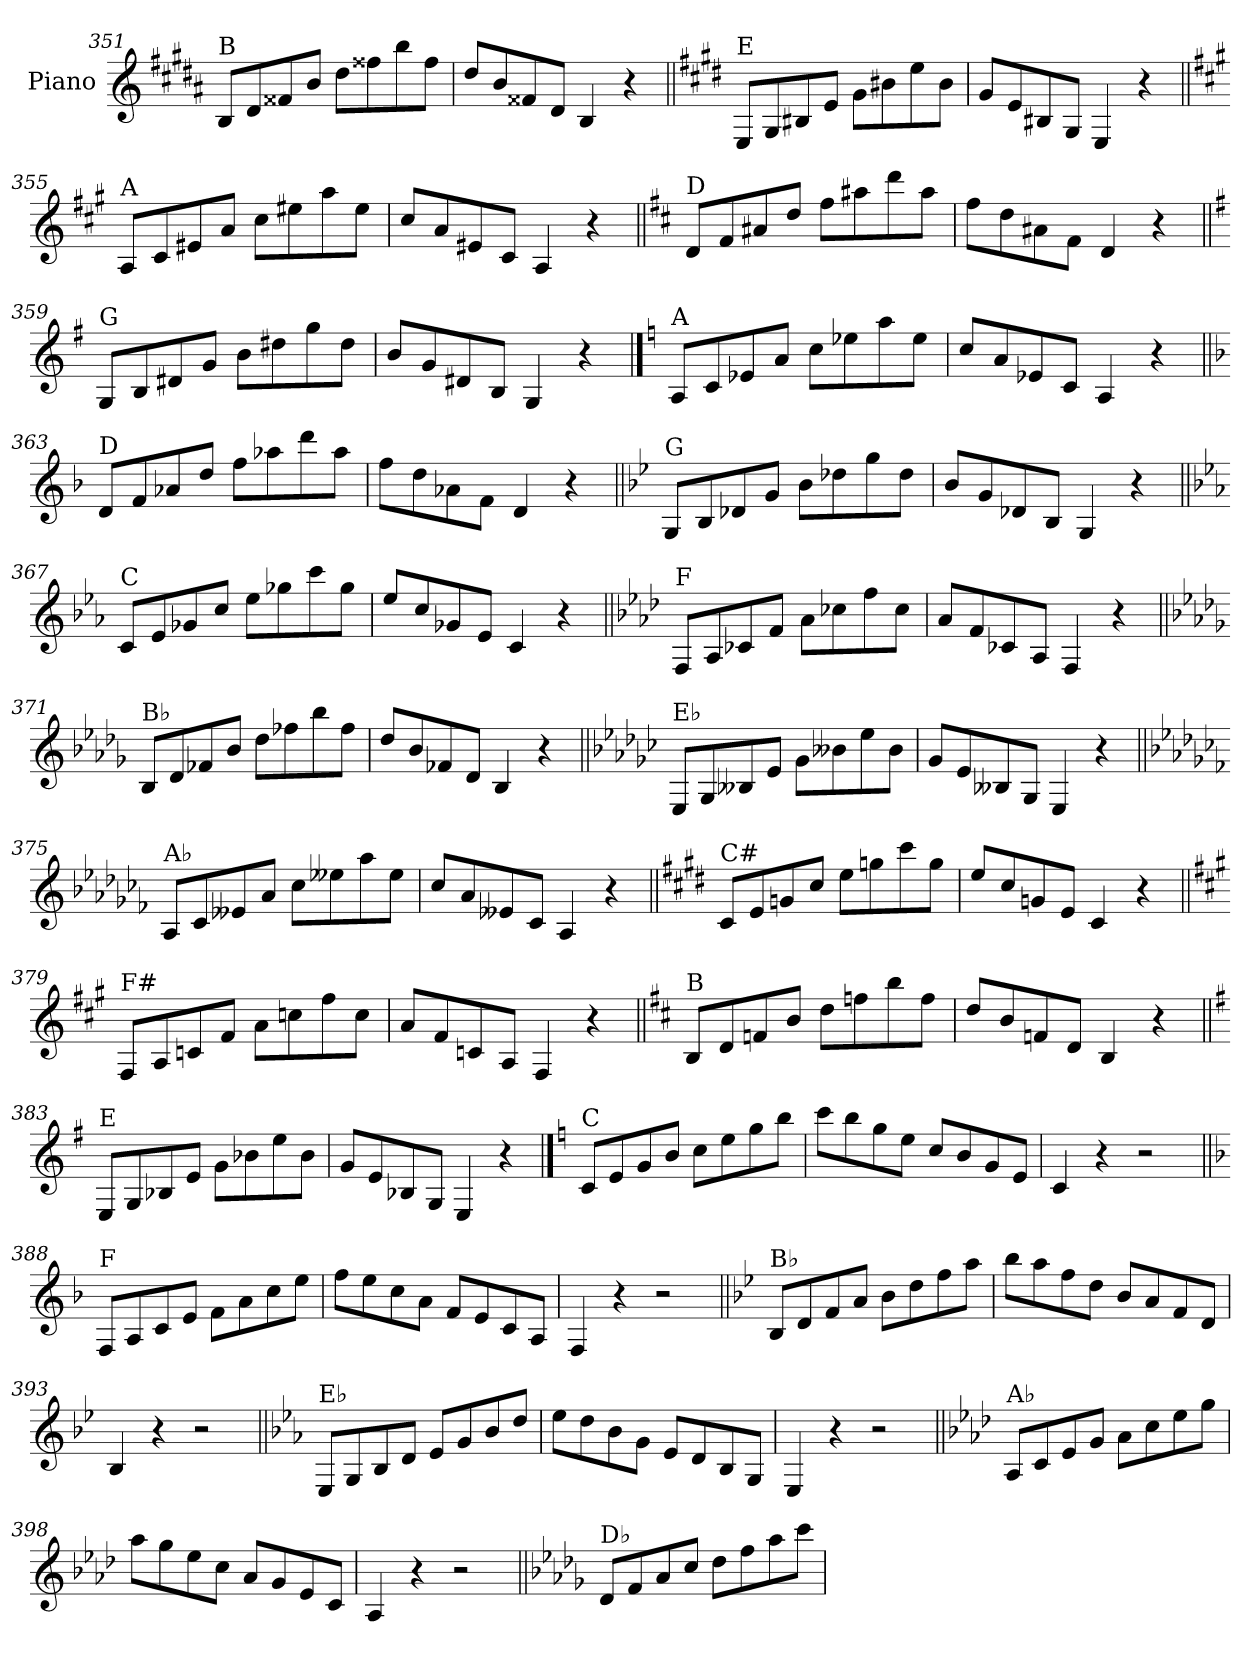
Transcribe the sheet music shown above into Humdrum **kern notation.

**kern
*part1
*staff1
*I"Piano
*I'Pno.
*clefG2
*k[f#c#g#d#a#]
=351
!LO:TX:a:t=B
8B/L
8d#/
8f##X/
8b/J
8dd#\L
8ff##X\
8bb\
8ff##\J
=352
8dd#/L
8b/
8f##X/
8d#/J
4B/
4r
=353||
*k[f#c#g#d#]
!LO:TX:a:t=E
8E/L
8G#/
8B#X/
8e/J
8g#\L
8b#X\
8ee\
8b#\J
=354
8g#/L
8e/
8B#X/
8G#/J
4E/
4r
!!LO:LB:g=z
=355||
*k[f#c#g#]
!LO:TX:a:t=A
8A/L
8c#/
8e#X/
8a/J
8cc#\L
8ee#X\
8aa\
8ee#\J
=356
8cc#/L
8a/
8e#X/
8c#/J
4A/
4r
=357||
*k[f#c#]
!LO:TX:a:t=D
8d/L
8f#/
8a#X/
8dd/J
8ff#\L
8aa#X\
8ddd\
8aa#\J
=358
8ff#\L
8dd\
8a#X\
8f#\J
4d/
4r
=359||
*k[f#]
!LO:TX:a:t=G
8G/L
8B/
8d#X/
8g/J
8b\L
8dd#X\
8gg\
8dd#\J
=360
8b/L
8g/
8d#X/
8B/J
4G/
4r
!!LO:LB:g=z
==361
*k[]
!LO:TX:a:t=A
8A/L
8c/
8e-X/
8a/J
8cc\L
8ee-X\
8aa\
8ee-\J
=362
8cc/L
8a/
8e-X/
8c/J
4A/
4r
=363||
*k[b-]
!LO:TX:a:t=D
8d/L
8f/
8a-X/
8dd/J
8ff\L
8aa-X\
8ddd\
8aa-\J
=364
8ff\L
8dd\
8a-X\
8f\J
4d/
4r
=365||
*k[b-e-]
!LO:TX:a:t=G
8G/L
8B-/
8d-X/
8g/J
8b-\L
8dd-X\
8gg\
8dd-\J
=366
8b-/L
8g/
8d-X/
8B-/J
4G/
4r
!!LO:LB:g=z
=367||
*k[b-e-a-]
!LO:TX:a:t=C
8c/L
8e-/
8g-X/
8cc/J
8ee-\L
8gg-X\
8ccc\
8gg-\J
=368
8ee-/L
8cc/
8g-X/
8e-/J
4c/
4r
=369||
*k[b-e-a-d-]
!LO:TX:a:t=F
8F/L
8A-/
8c-X/
8f/J
8a-\L
8cc-X\
8ff\
8cc-\J
=370
8a-/L
8f/
8c-X/
8A-/J
4F/
4r
=371||
*k[b-e-a-d-g-]
!LO:TX:a:t=B♭
8B-/L
8d-/
8f-X/
8b-/J
8dd-\L
8ff-X\
8bb-\
8ff-\J
=372
8dd-/L
8b-/
8f-X/
8d-/J
4B-/
4r
!!LO:LB:g=z
=373||
*k[b-e-a-d-g-c-]
!LO:TX:a:t=E♭
8E-/L
8G-/
8B--X/
8e-/J
8g-\L
8b--X\
8ee-\
8b--\J
=374
8g-/L
8e-/
8B--X/
8G-/J
4E-/
4r
=375||
*k[b-e-a-d-g-c-f-]
!LO:TX:a:t=A♭
8A-/L
8c-/
8e--X/
8a-/J
8cc-\L
8ee--X\
8aa-\
8ee--\J
=376
8cc-/L
8a-/
8e--X/
8c-/J
4A-/
4r
=377||
*k[f#c#g#d#]
!LO:TX:a:t=C#
8c#/L
8e/
8gn/
8cc#/J
8ee\L
8ggn\
8ccc#\
8gg\J
=378
8ee/L
8cc#/
8gn/
8e/J
4c#/
4r
!!LO:LB:g=z
=379||
*k[f#c#g#]
!LO:TX:a:t=F#
8F#/L
8A/
8cn/
8f#/J
8a\L
8ccn\
8ff#\
8cc\J
=380
8a/L
8f#/
8cn/
8A/J
4F#/
4r
=381||
*k[f#c#]
!LO:TX:a:t=B
8B/L
8d/
8fn/
8b/J
8dd\L
8ffn\
8bb\
8ff\J
=382
8dd/L
8b/
8fn/
8d/J
4B/
4r
=383||
*k[f#]
!LO:TX:a:t=E
8E/L
8G/
8B-X/
8e/J
8g\L
8b-X\
8ee\
8b-\J
=384
8g/L
8e/
8B-X/
8G/J
4E/
4r
!!LO:PB:g=z
==385
*k[]
!LO:TX:a:t=C
8c/L
8e/
8g/
8b/J
8cc\L
8ee\
8gg\
8bb\J
=386
8ccc\L
8bb\
8gg\
8ee\J
8cc/L
8b/
8g/
8e/J
=387
4c/
4r
2r
=388||
*k[b-]
!LO:TX:a:t=F
8F/L
8A/
8c/
8e/J
8f\L
8a\
8cc\
8ee\J
=389
8ff\L
8ee\
8cc\
8a\J
8f/L
8e/
8c/
8A/J
=390
4F/
4r
2r
!!LO:LB:g=z
=391||
*k[b-e-]
!LO:TX:a:t=B♭
8B-/L
8d/
8f/
8a/J
8b-\L
8dd\
8ff\
8aa\J
=392
8bb-\L
8aa\
8ff\
8dd\J
8b-/L
8a/
8f/
8d/J
=393
4B-/
4r
2r
=394||
*k[b-e-a-]
!LO:TX:a:t=E♭
8E-/L
8G/
8B-/
8d/J
8e-/L
8g/
8b-/
8dd/J
=395
8ee-\L
8dd\
8b-\
8g\J
8e-/L
8d/
8B-/
8G/J
=396
4E-/
4r
2r
!!LO:LB:g=z
=397||
*k[b-e-a-d-]
!LO:TX:a:t=A♭
8A-/L
8c/
8e-/
8g/J
8a-\L
8cc\
8ee-\
8gg\J
=398
8aa-\L
8gg\
8ee-\
8cc\J
8a-/L
8g/
8e-/
8c/J
=399
4A-/
4r
2r
=400||
*k[b-e-a-d-g-]
!LO:TX:a:t=D♭
8d-/L
8f/
8a-/
8cc/J
8dd-\L
8ff\
8aa-\
8ccc\J
=
*-
